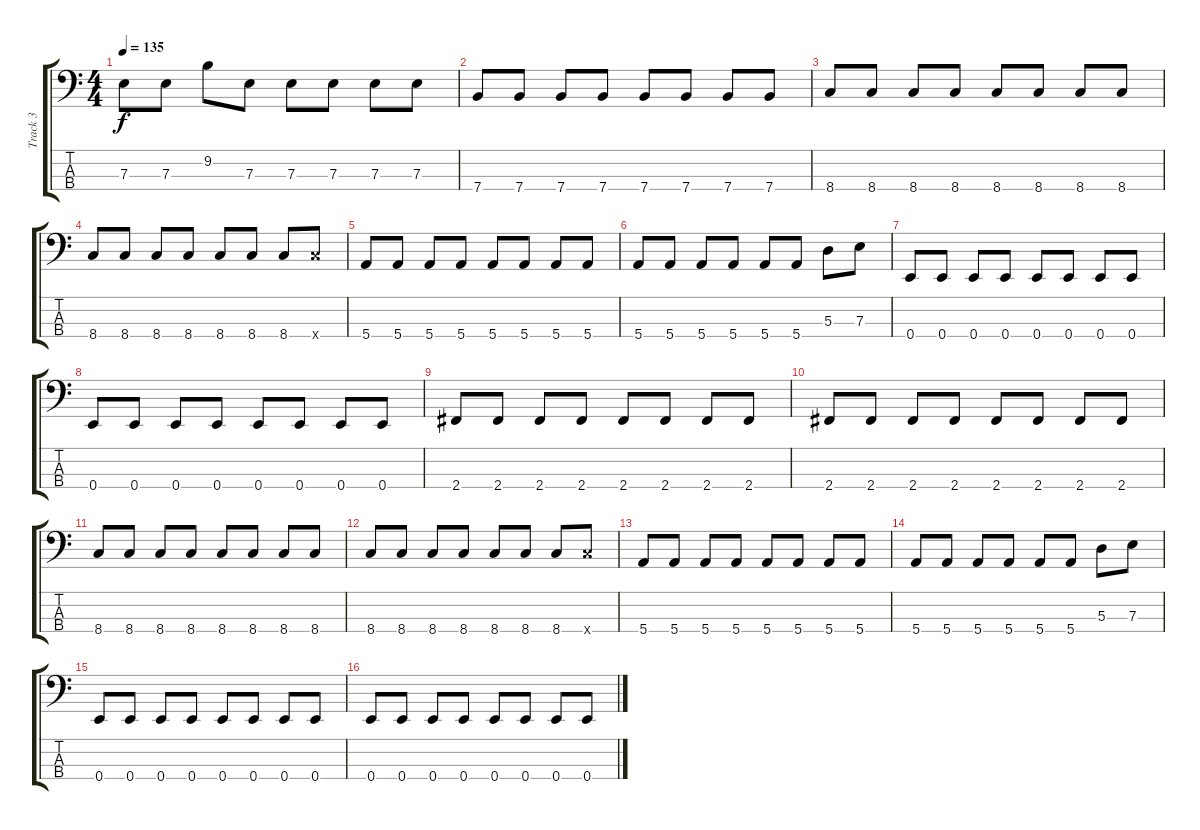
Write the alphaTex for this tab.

\track ("Track 3" "Track 3") {instrument electricbassfinger}
\staff {score tabs}
\tuning (G2 D2 A1 E1) {hide}
\ts (4 4)
\tempo 135
\clef f4
\ks c
7.3.8{dy f} 7.3.8 9.2.8 7.3.8 7.3.8 7.3.8 7.3.8 7.3.8 |
7.4.8 7.4.8 7.4.8 7.4.8 7.4.8 7.4.8 7.4.8 7.4.8 |
8.4.8 8.4.8 8.4.8 8.4.8 8.4.8 8.4.8 8.4.8 8.4.8 |
8.4.8 8.4.8 8.4.8 8.4.8 8.4.8 8.4.8 8.4.8 8.4{x}.8 |
5.4.8 5.4.8 5.4.8 5.4.8 5.4.8 5.4.8 5.4.8 5.4.8 |
5.4.8 5.4.8 5.4.8 5.4.8 5.4.8 5.4.8 5.3.8 7.3.8 |
0.4.8 0.4.8 0.4.8 0.4.8 0.4.8 0.4.8 0.4.8 0.4.8 |
0.4.8 0.4.8 0.4.8 0.4.8 0.4.8 0.4.8 0.4.8 0.4.8 |
2.4.8 2.4.8 2.4.8 2.4.8 2.4.8 2.4.8 2.4.8 2.4.8 |
2.4.8 2.4.8 2.4.8 2.4.8 2.4.8 2.4.8 2.4.8 2.4.8 |
8.4.8 8.4.8 8.4.8 8.4.8 8.4.8 8.4.8 8.4.8 8.4.8 |
8.4.8 8.4.8 8.4.8 8.4.8 8.4.8 8.4.8 8.4.8 8.4{x}.8 |
5.4.8 5.4.8 5.4.8 5.4.8 5.4.8 5.4.8 5.4.8 5.4.8 |
5.4.8 5.4.8 5.4.8 5.4.8 5.4.8 5.4.8 5.3.8 7.3.8 |
0.4.8 0.4.8 0.4.8 0.4.8 0.4.8 0.4.8 0.4.8 0.4.8 |
0.4.8 0.4.8 0.4.8 0.4.8 0.4.8 0.4.8 0.4.8 0.4.8
